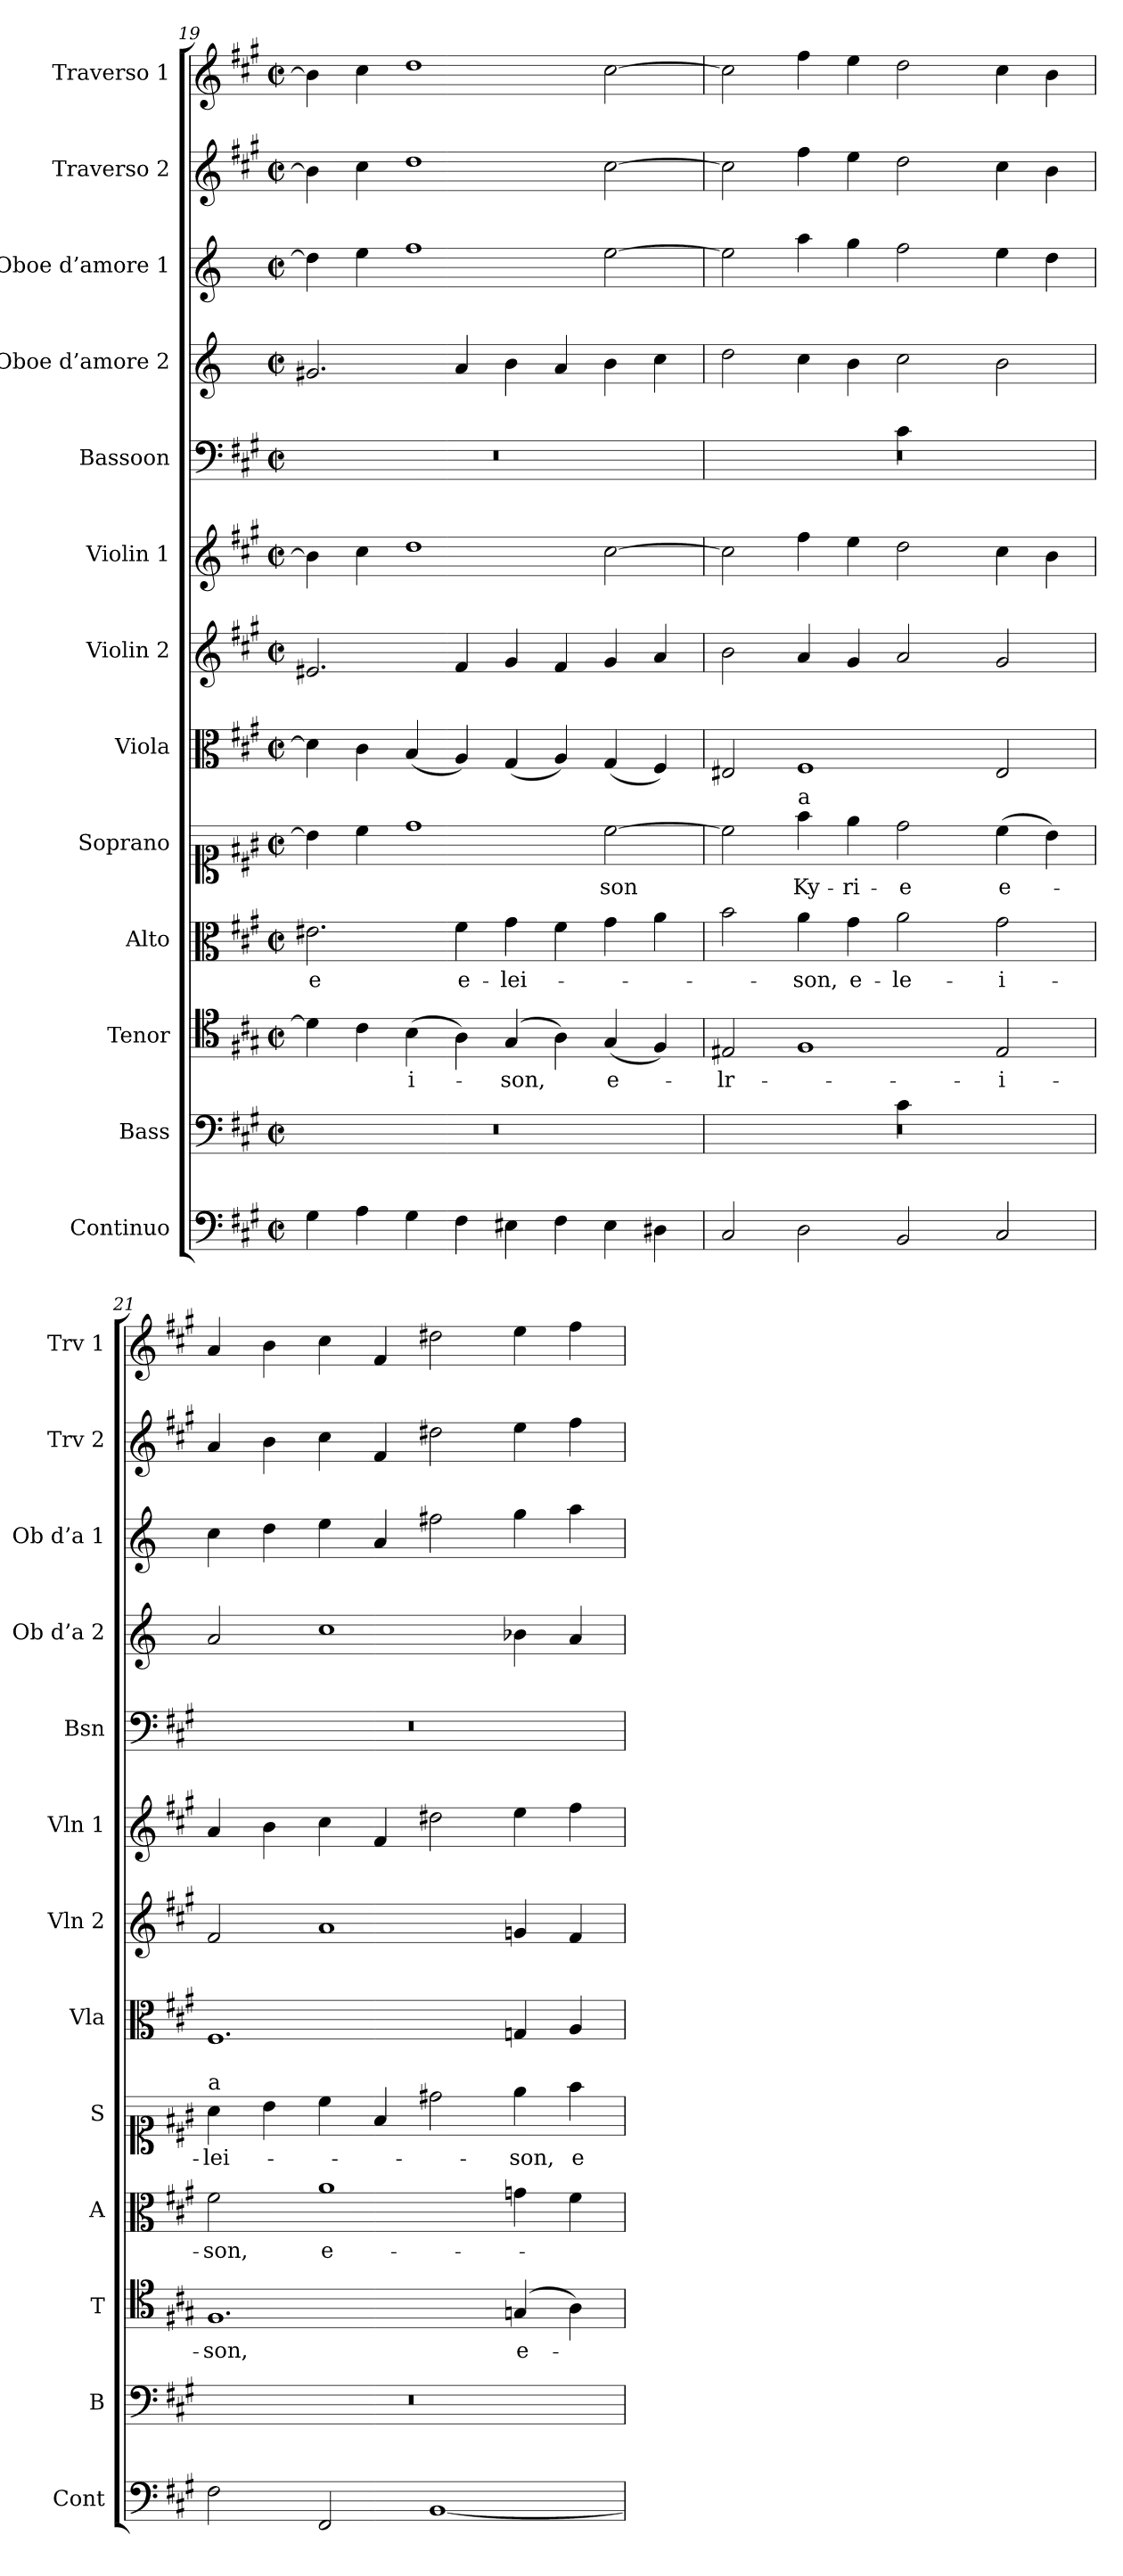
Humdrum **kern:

**kern	**kern	**kern	**text	**kern	**text	**kern	**text	**kern	**kern	**kern	**kern	**kern	**kern	**kern	**kern
*part13	*part12	*part11	*part11	*part10	*part10	*part9	*part9	*part8	*part7	*part6	*part5	*part4	*part3	*part2	*part1
*staff13	*staff12	*staff11	*staff11	*staff10	*staff10	*staff9	*staff9	*staff8	*staff7	*staff6	*staff5	*staff4	*staff3	*staff2	*staff1
*I"Continuo	*I"Bass	*I"Tenor	*	*I"Alto	*	*I"Soprano	*	*I"Viola	*I"Violin 2	*I"Violin 1	*I"Bassoon	*I"Oboe d’amore 2	*I"Oboe d’amore 1	*I"Traverso 2	*I"Traverso 1
*I'Cont	*I'B	*I'T	*	*I'A	*	*I'S	*	*I'Vla	*I'Vln 2	*I'Vln 1	*I'Bsn	*I'Ob d’a 2	*I'Ob d’a 1	*I'Trv 2	*I'Trv 1
*clefF4	*clefF4	*clefC4	*	*clefC3	*	*clefC1	*	*clefC3	*clefG2	*clefG2	*clefF4	*clefG2	*clefG2	*clefG2	*clefG2
*	*	*	*	*	*	*	*	*	*	*	*	*ITrd2c3	*ITrd2c3	*	*
*k[f#c#g#]	*k[f#c#g#]	*k[f#c#g#]	*	*k[f#c#g#]	*	*k[f#c#g#]	*	*k[f#c#g#]	*k[f#c#g#]	*k[f#c#g#]	*k[f#c#g#]	*k[f#c#g#]	*k[f#c#g#]	*k[f#c#g#]	*k[f#c#g#]
*M4/2	*M4/2	*M4/2	*	*M4/2	*	*M4/2	*	*M4/2	*M4/2	*M4/2	*M4/2	*M4/2	*M4/2	*M4/2	*M4/2
*met(c|)	*met(c|)	*met(c|)	*	*met(c|)	*	*met(c|)	*	*met(c|)	*met(c|)	*met(c|)	*met(c|)	*met(c|)	*met(c|)	*met(c|)	*met(c|)
=19	=19	=19	=19	=19	=19	=19	=19	=19	=19	=19	=19	=19	=19	=19	=19
!	!	!	!	!	!LO:LY:b	!	!	!	!	!	!	!	!	!	!
4G#\	0r	4d\]	.	2.e#X\	-e	4b\]	.	4d\]	2.e#X/	4b\]	0r	2.e#X/	4b\]	4b\]	4b\]
4A\	.	4c#\	.	.	.	4cc#\	.	4c#\	.	4cc#\	.	.	4cc#\	4cc#\	4cc#\
!	!	!	!LO:LY:b	!	!	!	!	!	!	!	!	!	!	!	!
4G#\	.	(4B\	-i-	.	.	1dd	.	(4B/	.	1dd	.	.	1dd	1dd	1dd
!	!	!	!	!	!LO:LY:b	!	!	!	!	!	!	!	!	!	!
4F#\	.	4A\)	.	4f#\	e-	.	.	4A/)	4f#/	.	.	4f#/	.	.	.
!	!	!	!LO:LY:b	!	!LO:LY:b	!	!	!	!	!	!	!	!	!	!
4E#X\	.	(4G#/	-son,	4g#\	-lei-	.	.	(4G#/	4g#/	.	.	4g#\	.	.	.
4F#\	.	4A\)	.	4f#\	.	.	.	4A/)	4f#/	.	.	4f#/	.	.	.
!	!	!	!LO:LY:b	!	!	!	!LO:LY:b	!	!	!	!	!	!	!	!
4E#\	.	(4G#/	e-	4g#\	.	[2cc#\	-son	(4G#/	4g#/	[2cc#\	.	4g#\	[2cc#\	[2cc#\	[2cc#\
4D#X\	.	4F#/)	.	4a\	.	.	.	4F#/)	4a/	.	.	4a\	.	.	.
!!LO:PB:g=z
=20	=20	=20	=20	=20	=20	=20	=20	=20	=20	=20	=20	=20	=20	=20	=20
*	*^	*	*	*	*	*	*	*	*	*	*	*	*	*	*
!	!	!	!	!LO:LY:b	!	!	!	!	!	!	!	!	!	!	!	!
*	*	*	*	*	*	*	*	*	*	*	*	*^	*	*	*	*
2C#/	0r	1ryy	2E#X/	-lr-	2b\	.	2cc#\]	.	2E#X/	2b\	2cc#\]	0r	1ryy	2b\	2cc#\]	2cc#\]	2cc#\]
!	!	!	!	!	!	!	!LO:TX:a:t=a	!	!	!	!	!	!	!	!	!	!
!	!	!	!	!	!	!LO:LY:b	!	!LO:LY:b	!	!	!	!	!	!	!	!	!
2D\	.	.	1F#	.	4a\	-son,	4ff#\	Ky-	1F#	4a/	4ff#\	.	.	4a\	4ff#\	4ff#\	4ff#\
!	!	!	!	!	!	!LO:LY:b	!	!LO:LY:b	!	!	!	!	!	!	!	!	!
.	.	.	.	.	4g#\	e-	4ee\	-ri-	.	4g#/	4ee\	.	.	4g#\	4ee\	4ee\	4ee\
!	!	!	!	!	!	!LO:LY:b	!	!LO:LY:b	!	!	!	!	!	!	!	!	!
2BB/	.	4c#	.	.	2a\	-le-	2dd\	-e	.	2a/	2dd\	.	4c#	2a\	2dd\	2dd\	2dd\
.	.	2.ryy	.	.	.	.	.	.	.	.	.	.	2.ryy	.	.	.	.
!	!	!	!	!LO:LY:b	!	!LO:LY:b	!	!LO:LY:b	!	!	!	!	!	!	!	!	!
2C#/	.	.	2E#/	-i-	2g#\	-i-	(4cc#\	e-	2E#/	2g#/	4cc#\	.	.	2g#\	4cc#\	4cc#\	4cc#\
.	.	.	.	.	.	.	4b\)	.	.	.	4b\	.	.	.	4b\	4b\	4b\
*	*v	*v	*	*	*	*	*	*	*	*	*	*v	*v	*	*	*	*
=21	=21	=21	=21	=21	=21	=21	=21	=21	=21	=21	=21	=21	=21	=21	=21
!	!	!	!	!	!	!LO:TX:a:t=a	!	!	!	!	!	!	!	!	!
!	!	!	!LO:LY:b	!	!LO:LY:b	!	!LO:LY:b	!	!	!	!	!	!	!	!
2F#\	0r	1.F#	-son,	2f#\	-son,	4a\	-lei-	1.F#	2f#/	4a/	0r	2f#/	4a\	4a/	4a/
.	.	.	.	.	.	4b\	.	.	.	4b\	.	.	4b\	4b\	4b\
!	!	!	!	!	!LO:LY:b	!	!	!	!	!	!	!	!	!	!
2FF#/	.	.	.	1a	e-	4cc#\	.	.	1a	4cc#\	.	1a	4cc#\	4cc#\	4cc#\
.	.	.	.	.	.	4f#/	.	.	.	4f#/	.	.	4f#/	4f#/	4f#/
[1BB	.	.	.	.	.	2dd#X\	.	.	.	2dd#X\	.	.	2dd#X\	2dd#X\	2dd#X\
!	!	!	!LO:LY:b	!	!	!	!LO:LY:b	!	!	!	!	!	!	!	!
.	.	(4Gn/	e-	4gn\	.	4ee\	-son,	4Gn/	4gn/	4ee\	.	4gn\	4ee\	4ee\	4ee\
!	!	!	!	!	!	!	!LO:LY:b	!	!	!	!	!	!	!	!
.	.	4A\)	.	4f#\	.	4ff#\	e-	4A/	4f#/	4ff#\	.	4f#/	4ff#\	4ff#\	4ff#\
=	=	=	=	=	=	=	=	=	=	=	=	=	=	=	=
*-	*-	*-	*-	*-	*-	*-	*-	*-	*-	*-	*-	*-	*-	*-	*-
